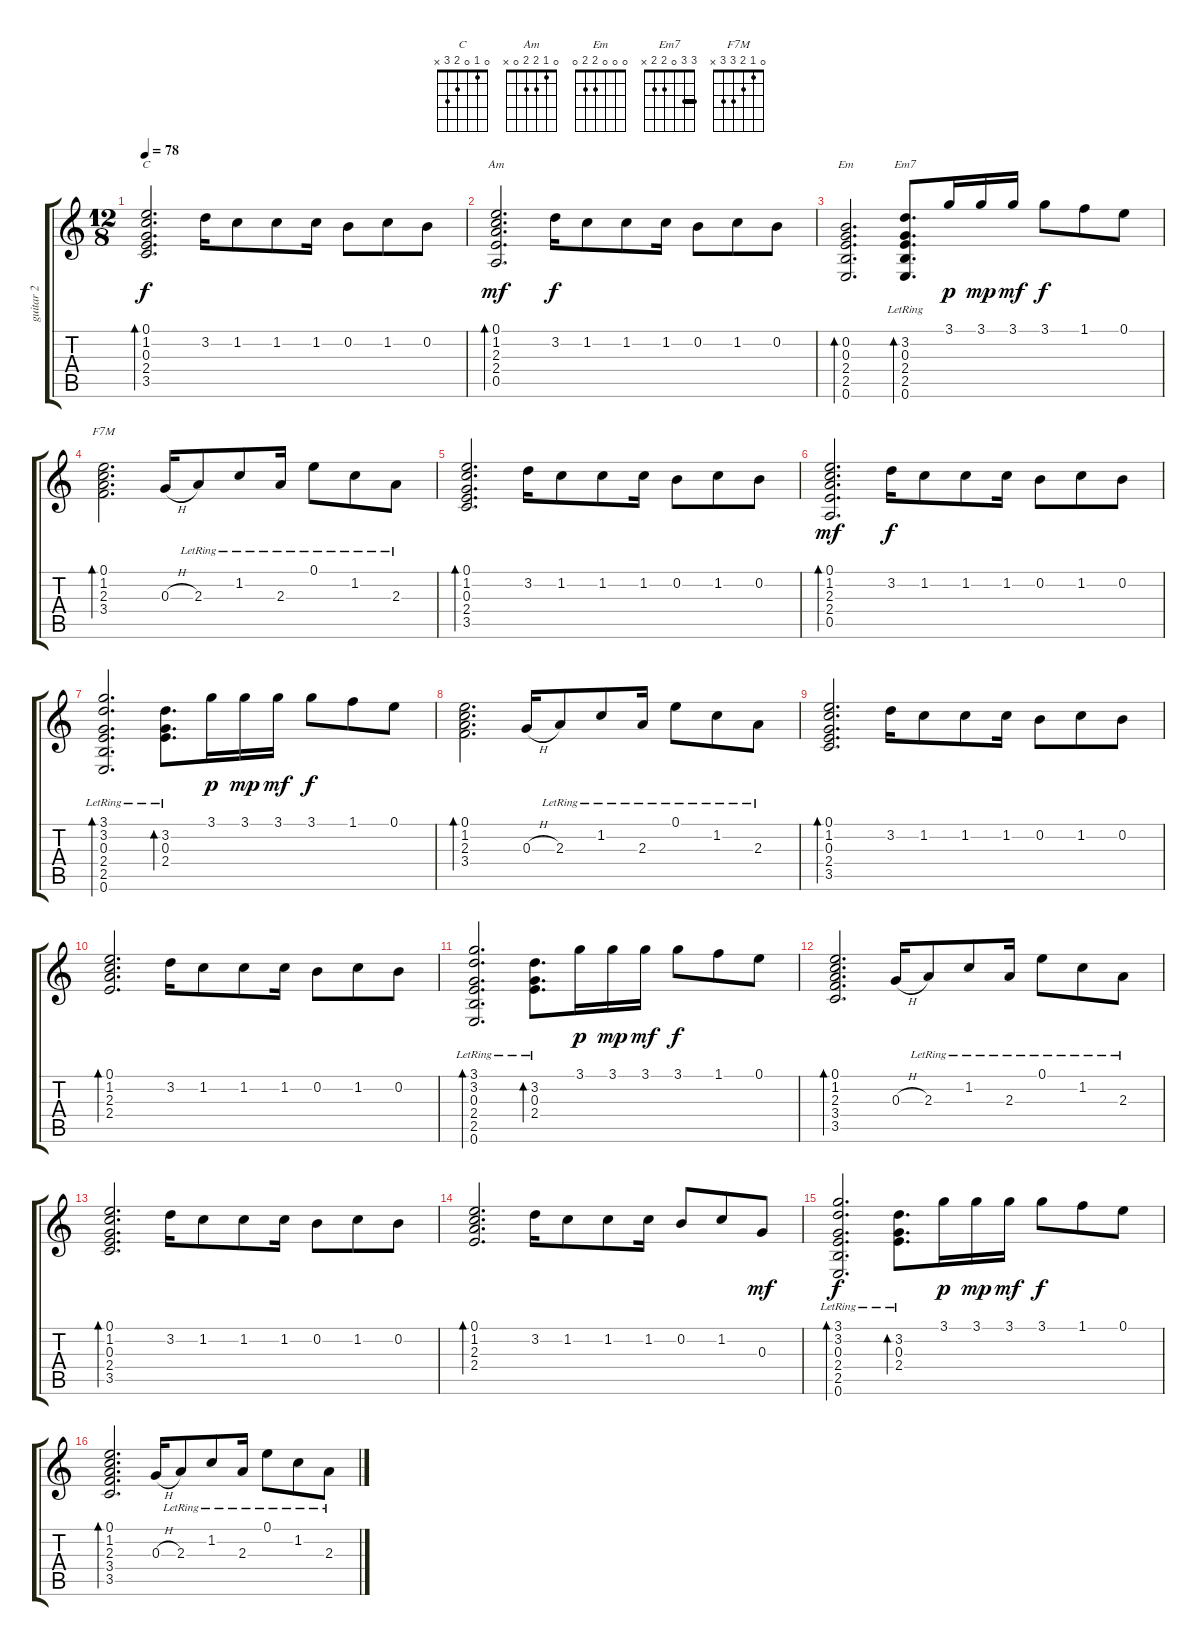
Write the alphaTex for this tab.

\track ("guitar 2" "guitar 2") {instrument electricguitarclean}
\staff {score tabs}
\tuning (E4 B3 G3 D3 A2 E2) {hide}
\chord ("C" 0 1 0 2 3 x)
\chord ("Am" 0 1 2 2 0 x)
\chord ("Em" 0 0 0 2 2 0)
\chord ("Em7" 3 3 0 2 2 x) {barre 3}
\chord ("F7M" 0 1 2 3 3 x)
\ts (12 8)
\tempo 78
\clef g2
\ks c
(0.1 1.2 0.3 2.4 3.5).2{d bd 60 ch "C" dy f} 3.2.16 1.2.8 1.2.8 1.2.16 0.2.8 1.2.8 0.2.8 |
(0.1 1.2 2.3 2.4 0.5).2{d bd 60 ch "Am" dy mf} 3.2.16{dy f} 1.2.8 1.2.8 1.2.16 0.2.8 1.2.8 0.2.8 |
(0.2 0.3 2.4 2.5 0.6).2{d bd 60 ch "Em"} (3.2{lr} 0.3{lr} 2.4{lr} 2.5{lr} 0.6{lr}).8{d bd 60 ch "Em7"} 3.1.16{dy p} 3.1.16{dy mp} 3.1.16{dy mf} 3.1.8{dy f} 1.1.8 0.1.8 |
(0.1 1.2 2.3 3.4).2{d bd 60 ch "F7M"} 0.3{h}.16 2.3{lr}.8 1.2{lr}.8 2.3{lr}.16 0.1{lr}.8 1.2{lr}.8 2.3{lr}.8 |
(0.1 1.2 0.3 2.4 3.5).2{d bd 60} 3.2.16 1.2.8 1.2.8 1.2.16 0.2.8 1.2.8 0.2.8 |
(0.1 1.2 2.3 2.4 0.5).2{d bd 60 dy mf} 3.2.16{dy f} 1.2.8 1.2.8 1.2.16 0.2.8 1.2.8 0.2.8 |
(3.1 3.2 0.3 2.4 2.5{lr} 0.6{lr}).2{d bd 60} (3.2{lr} 0.3{lr} 2.4{lr}).8{d bd 60} 3.1.16{dy p} 3.1.16{dy mp} 3.1.16{dy mf} 3.1.8{dy f} 1.1.8 0.1.8 |
(0.1 1.2 2.3 3.4).2{d bd 60} 0.3{h}.16 2.3{lr}.8 1.2{lr}.8 2.3{lr}.16 0.1{lr}.8 1.2{lr}.8 2.3{lr}.8 |
(0.1 1.2 0.3 2.4 3.5).2{d bd 60} 3.2.16 1.2.8 1.2.8 1.2.16 0.2.8 1.2.8 0.2.8 |
(0.1 1.2 2.3 2.4).2{d bd 60} 3.2.16 1.2.8 1.2.8 1.2.16 0.2.8 1.2.8 0.2.8 |
(3.1 3.2 0.3 2.4 2.5{lr} 0.6{lr}).2{d bd 60} (3.2{lr} 0.3{lr} 2.4{lr}).8{d bd 60} 3.1.16{dy p} 3.1.16{dy mp} 3.1.16{dy mf} 3.1.8{dy f} 1.1.8 0.1.8 |
(0.1 1.2 2.3 3.4 3.5).2{d bd 60} 0.3{h}.16 2.3{lr}.8 1.2{lr}.8 2.3{lr}.16 0.1{lr}.8 1.2{lr}.8 2.3{lr}.8 |
(0.1 1.2 0.3 2.4 3.5).2{d bd 60} 3.2.16 1.2.8 1.2.8 1.2.16 0.2.8 1.2.8 0.2.8 |
(0.1 1.2 2.3 2.4).2{d bd 60} 3.2.16 1.2.8 1.2.8 1.2.16 0.2.8 1.2.8 0.3.8{dy mf} |
(3.1 3.2 0.3 2.4 2.5{lr} 0.6{lr}).2{d bd 60 dy f} (3.2{lr} 0.3{lr} 2.4{lr}).8{d bd 60} 3.1.16{dy p} 3.1.16{dy mp} 3.1.16{dy mf} 3.1.8{dy f} 1.1.8 0.1.8 |
(0.1 1.2 2.3 3.4 3.5).2{d bd 60} 0.3{h}.16 2.3{lr}.8 1.2{lr}.8 2.3{lr}.16 0.1{lr}.8 1.2{lr}.8 2.3{lr}.8
